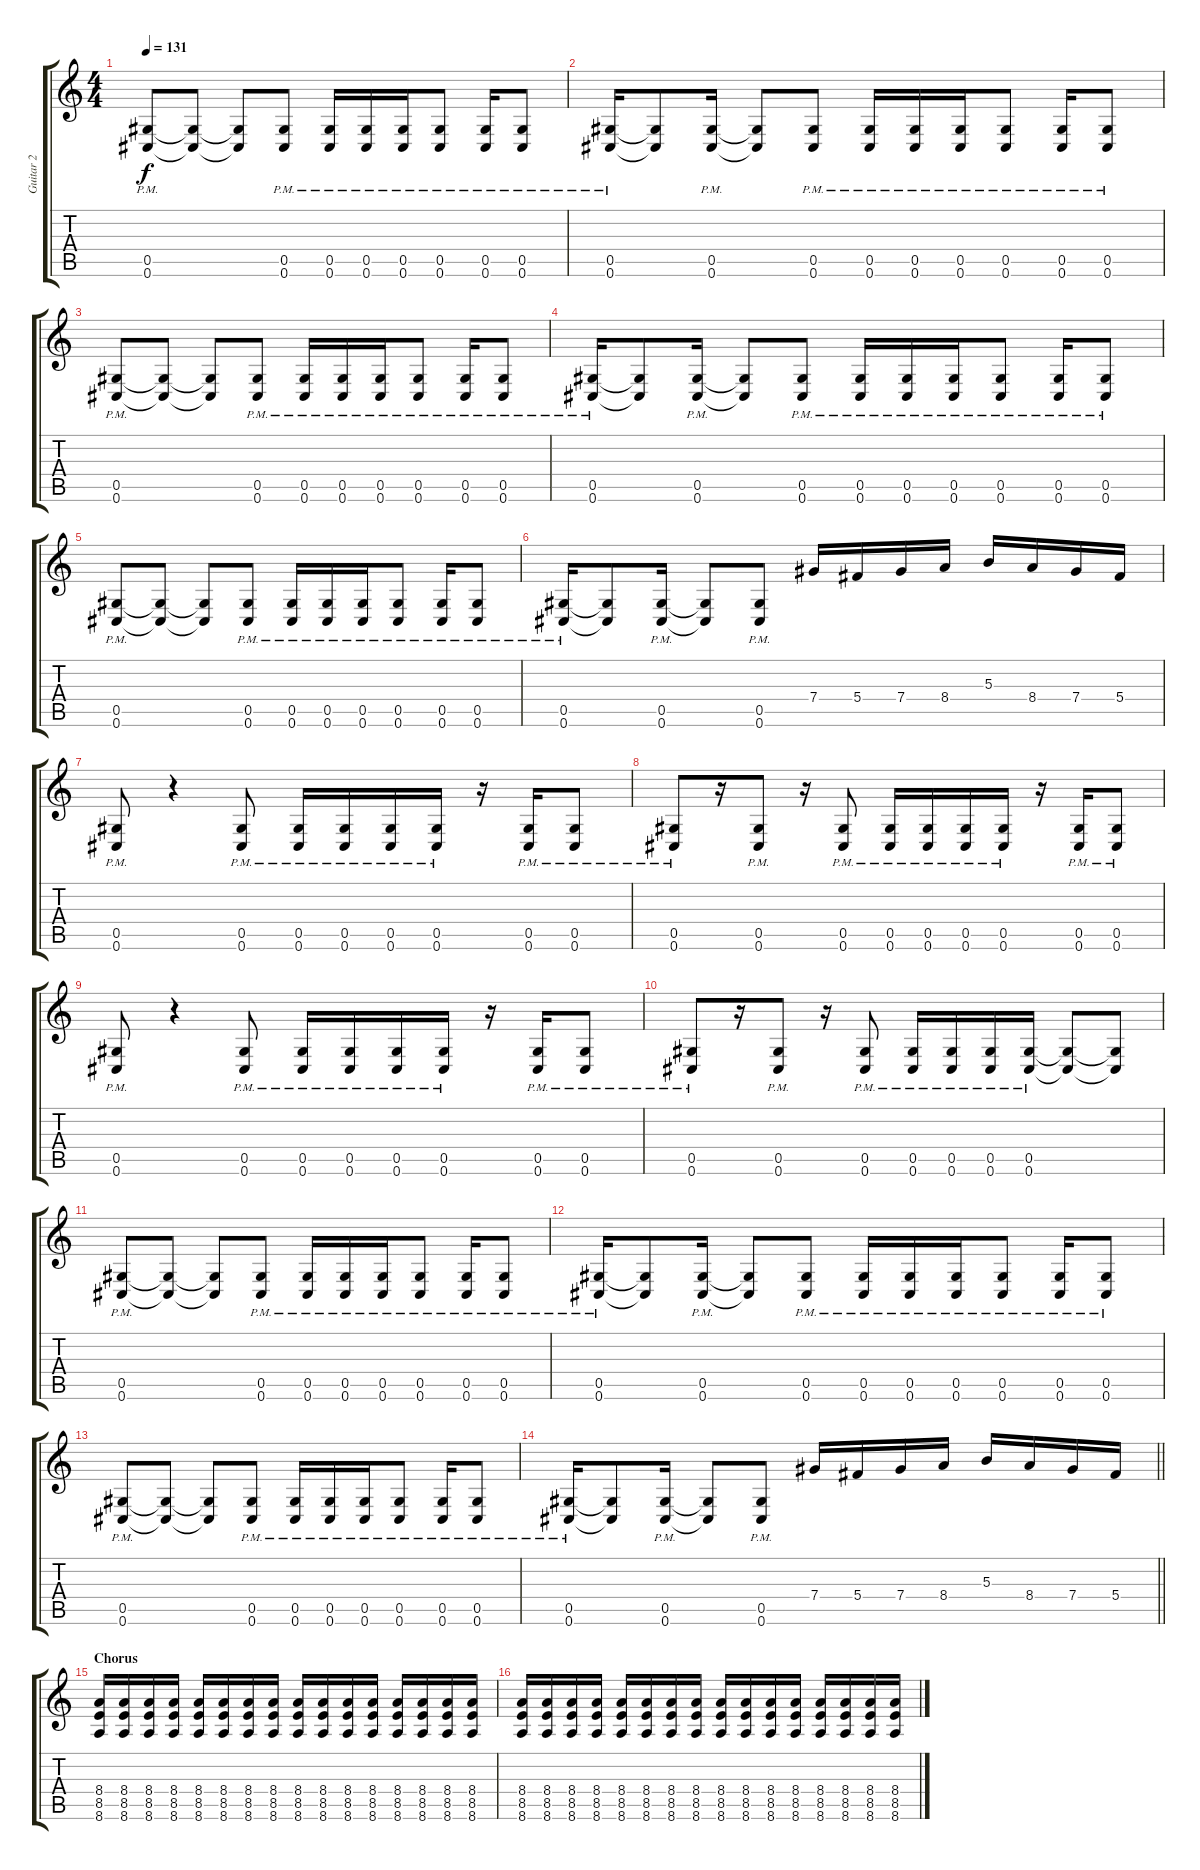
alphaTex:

\track ("Guitar 2" "Guitar 2") {instrument distortionguitar}
\staff {score tabs}
\tuning (Eb4 Bb3 Gb3 Db3 Ab2 Db2) {hide}
\ts (4 4)
\tempo 131
\clef g2
\ks c
(0.5{pm} 0.6{pm}).8{dy f} (0.5{t} 0.6{t}).8 (0.5{t} 0.6{t}).8 (0.5{pm} 0.6{pm}).8 (0.5{pm} 0.6{pm}).16 (0.5{pm} 0.6{pm}).16 (0.5{pm} 0.6{pm}).16 (0.5{pm} 0.6{pm}).8 (0.5{pm} 0.6{pm}).16 (0.5{pm} 0.6{pm}).8 |
(0.5{pm} 0.6{pm}).16 (0.5{t} 0.6{t}).8 (0.5{pm} 0.6{pm}).16 (0.5{t} 0.6{t}).8 (0.5{pm} 0.6{pm}).8 (0.5{pm} 0.6{pm}).16 (0.5{pm} 0.6{pm}).16 (0.5{pm} 0.6{pm}).16 (0.5{pm} 0.6{pm}).8 (0.5{pm} 0.6{pm}).16 (0.5{pm} 0.6{pm}).8 |
(0.5{pm} 0.6{pm}).8 (0.5{t} 0.6{t}).8 (0.5{t} 0.6{t}).8 (0.5{pm} 0.6{pm}).8 (0.5{pm} 0.6{pm}).16 (0.5{pm} 0.6{pm}).16 (0.5{pm} 0.6{pm}).16 (0.5{pm} 0.6{pm}).8 (0.5{pm} 0.6{pm}).16 (0.5{pm} 0.6{pm}).8 |
(0.5{pm} 0.6{pm}).16 (0.5{t} 0.6{t}).8 (0.5{pm} 0.6{pm}).16 (0.5{t} 0.6{t}).8 (0.5{pm} 0.6{pm}).8 (0.5{pm} 0.6{pm}).16 (0.5{pm} 0.6{pm}).16 (0.5{pm} 0.6{pm}).16 (0.5{pm} 0.6{pm}).8 (0.5{pm} 0.6{pm}).16 (0.5{pm} 0.6{pm}).8 |
(0.5{pm} 0.6{pm}).8 (0.5{t} 0.6{t}).8 (0.5{t} 0.6{t}).8 (0.5{pm} 0.6{pm}).8 (0.5{pm} 0.6{pm}).16 (0.5{pm} 0.6{pm}).16 (0.5{pm} 0.6{pm}).16 (0.5{pm} 0.6{pm}).8 (0.5{pm} 0.6{pm}).16 (0.5{pm} 0.6{pm}).8 |
(0.5{pm} 0.6{pm}).16 (0.5{t} 0.6{t}).8 (0.5{pm} 0.6{pm}).16 (0.5{t} 0.6{t}).8 (0.5{pm} 0.6{pm}).8 7.4.16 5.4.16 7.4.16 8.4.16 5.3.16 8.4.16 7.4.16 5.4.16 |
(0.5{pm} 0.6{pm}).8 r.4 (0.5{pm} 0.6{pm}).8 (0.5{pm} 0.6{pm}).16 (0.5{pm} 0.6{pm}).16 (0.5{pm} 0.6{pm}).16 (0.5{pm} 0.6{pm}).16 r.16 (0.5{pm} 0.6{pm}).16 (0.5{pm} 0.6{pm}).8 |
(0.5{pm} 0.6{pm}).8 r.16 (0.5{pm} 0.6{pm}).8 r.16 (0.5{pm} 0.6{pm}).8 (0.5{pm} 0.6{pm}).16 (0.5{pm} 0.6{pm}).16 (0.5{pm} 0.6{pm}).16 (0.5{pm} 0.6{pm}).16 r.16 (0.5{pm} 0.6{pm}).16 (0.5{pm} 0.6{pm}).8 |
(0.5{pm} 0.6{pm}).8 r.4 (0.5{pm} 0.6{pm}).8 (0.5{pm} 0.6{pm}).16 (0.5{pm} 0.6{pm}).16 (0.5{pm} 0.6{pm}).16 (0.5{pm} 0.6{pm}).16 r.16 (0.5{pm} 0.6{pm}).16 (0.5{pm} 0.6{pm}).8 |
(0.5{pm} 0.6{pm}).8 r.16 (0.5{pm} 0.6{pm}).8 r.16 (0.5{pm} 0.6{pm}).8 (0.5{pm} 0.6{pm}).16 (0.5{pm} 0.6{pm}).16 (0.5{pm} 0.6{pm}).16 (0.5{pm} 0.6{pm}).16 (0.5{t} 0.6{t}).8 (0.5{t} 0.6{t}).8 |
(0.5{pm} 0.6{pm}).8 (0.5{t} 0.6{t}).8 (0.5{t} 0.6{t}).8 (0.5{pm} 0.6{pm}).8 (0.5{pm} 0.6{pm}).16 (0.5{pm} 0.6{pm}).16 (0.5{pm} 0.6{pm}).16 (0.5{pm} 0.6{pm}).8 (0.5{pm} 0.6{pm}).16 (0.5{pm} 0.6{pm}).8 |
(0.5{pm} 0.6{pm}).16 (0.5{t} 0.6{t}).8 (0.5{pm} 0.6{pm}).16 (0.5{t} 0.6{t}).8 (0.5{pm} 0.6{pm}).8 (0.5{pm} 0.6{pm}).16 (0.5{pm} 0.6{pm}).16 (0.5{pm} 0.6{pm}).16 (0.5{pm} 0.6{pm}).8 (0.5{pm} 0.6{pm}).16 (0.5{pm} 0.6{pm}).8 |
(0.5{pm} 0.6{pm}).8 (0.5{t} 0.6{t}).8 (0.5{t} 0.6{t}).8 (0.5{pm} 0.6{pm}).8 (0.5{pm} 0.6{pm}).16 (0.5{pm} 0.6{pm}).16 (0.5{pm} 0.6{pm}).16 (0.5{pm} 0.6{pm}).8 (0.5{pm} 0.6{pm}).16 (0.5{pm} 0.6{pm}).8 |
\barLineRight lightlight
(0.5{pm} 0.6{pm}).16 (0.5{t} 0.6{t}).8 (0.5{pm} 0.6{pm}).16 (0.5{t} 0.6{t}).8 (0.5{pm} 0.6{pm}).8 7.4.16 5.4.16 7.4.16 8.4.16 5.3.16 8.4.16 7.4.16 5.4.16 |
\section ("" "Chorus")
(8.4 8.5 8.6).16 (8.4 8.5 8.6).16 (8.4 8.5 8.6).16 (8.4 8.5 8.6).16 (8.4 8.5 8.6).16 (8.4 8.5 8.6).16 (8.4 8.5 8.6).16 (8.4 8.5 8.6).16 (8.4 8.5 8.6).16 (8.4 8.5 8.6).16 (8.4 8.5 8.6).16 (8.4 8.5 8.6).16 (8.4 8.5 8.6).16 (8.4 8.5 8.6).16 (8.4 8.5 8.6).16 (8.4 8.5 8.6).16 |
(8.4 8.5 8.6).16 (8.4 8.5 8.6).16 (8.4 8.5 8.6).16 (8.4 8.5 8.6).16 (8.4 8.5 8.6).16 (8.4 8.5 8.6).16 (8.4 8.5 8.6).16 (8.4 8.5 8.6).16 (8.4 8.5 8.6).16 (8.4 8.5 8.6).16 (8.4 8.5 8.6).16 (8.4 8.5 8.6).16 (8.4 8.5 8.6).16 (8.4 8.5 8.6).16 (8.4 8.5 8.6).16 (8.4 8.5 8.6).16
